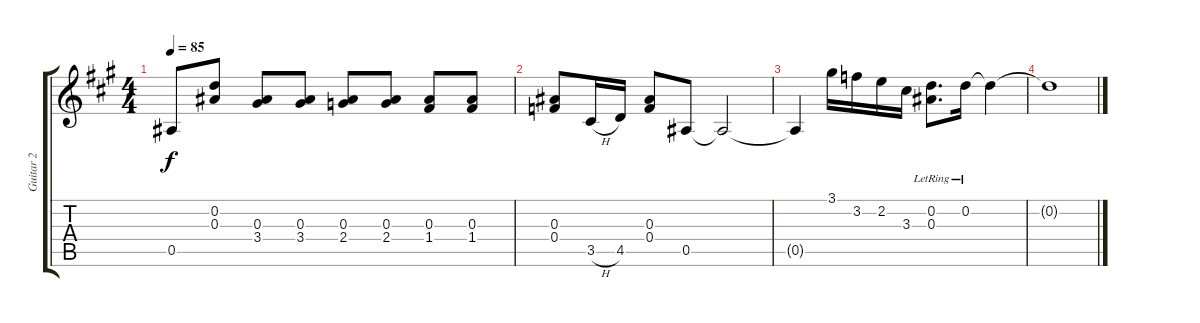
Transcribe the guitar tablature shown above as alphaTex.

\track ("Guitar 2" "Guitar 2") {instrument overdrivenguitar}
\staff {score tabs}
\tuning (F4 D4 Bb3 F3 Bb2 F2) {hide}
\ts (4 4)
\tempo 85
\clef g2
\ks a
0.5.8{dy f} (0.2 0.3).8 (0.3 3.4).8 (0.3 3.4).8 (0.3 2.4).8 (0.3 2.4).8 (0.3 1.4).8 (0.3 1.4).8 |
(0.3 0.4).8 3.5{h}.16 4.5.16 (0.3 0.4).8 0.5.8 0.5{t}.2 |
0.5{t}.4 3.1.16 3.2.16 2.2.16 3.3.16 (0.2{lr} 0.3{lr}).8{d} 0.2{lr}.16 0.2{t}.4 |
0.2{t}.1
